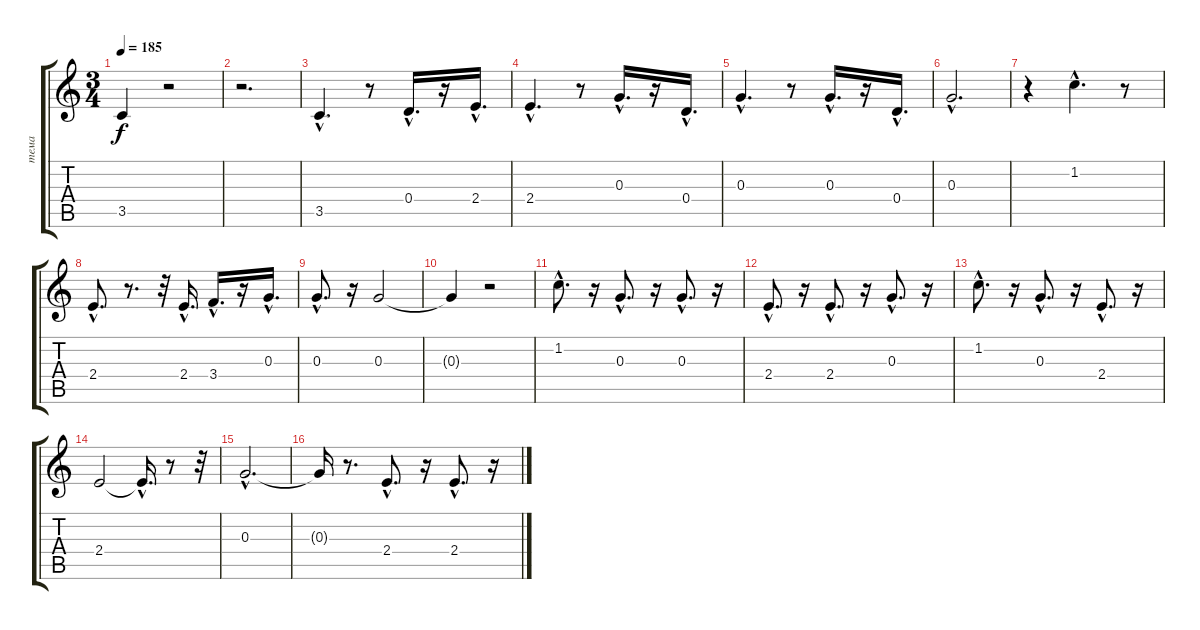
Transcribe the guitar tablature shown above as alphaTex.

\track ("тема" "тема") {instrument acousticguitarnylon}
\staff {score tabs}
\tuning (E4 B3 G3 D3 A2 E2) {hide}
\ts (3 4)
\tempo 185
\clef g2
\ks c
3.5{t}.4{dy f} r.2 |
r.2{d} |
3.5{hac}.4{d} r.8 0.4{hac}.16{d} r.16 2.4{hac}.16{d} |
2.4{hac}.4{d} r.8 0.3{hac}.16{d} r.16 0.4{hac}.16{d} |
0.3{hac}.4{d} r.8 0.3{hac}.16{d} r.16 0.4{hac}.16{d} |
0.3{hac}.2{d} |
r.4 1.2{hac}.4{d} r.8 |
2.4{hac}.8{d} r.8{d} r.32 2.4{hac}.16{d} 3.4{hac}.16{d} r.16 0.3{hac}.16{d} |
0.3{hac}.8{d} r.16 0.3.2 |
0.3{t}.4 r.2 |
1.2{hac}.8{d} r.16 0.3{hac}.8{d} r.16 0.3{hac}.8{d} r.16 |
2.4{hac}.8{d} r.16 2.4{hac}.8{d} r.16 0.3{hac}.8{d} r.16 |
1.2{hac}.8{d} r.16 0.3{hac}.8{d} r.16 2.4{hac}.8{d} r.16 |
2.4.2 2.4{hac t}.16{d} r.8 r.32 |
0.3{hac}.2{d} |
0.3{t}.16 r.8{d} 2.4{hac}.8{d} r.16 2.4{hac}.8{d} r.16
